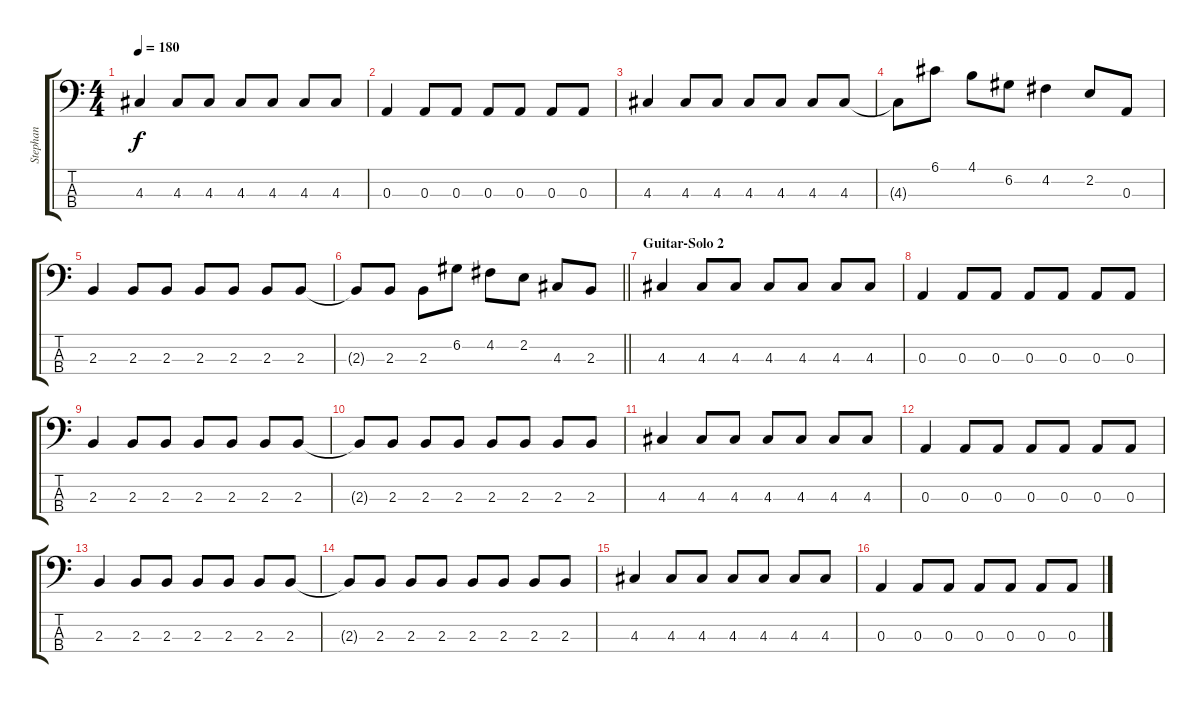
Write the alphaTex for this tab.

\track ("Stephan" "Stephan") {instrument electricbassfinger}
\staff {score tabs}
\tuning (G2 D2 A1 E1) {hide}
\ts (4 4)
\tempo 180
\clef f4
\ks c
4.3.4{dy f} 4.3.8 4.3.8 4.3.8 4.3.8 4.3.8 4.3.8 |
0.3.4 0.3.8 0.3.8 0.3.8 0.3.8 0.3.8 0.3.8 |
4.3.4 4.3.8 4.3.8 4.3.8 4.3.8 4.3.8 4.3.8 |
4.3{t}.8 6.1.8 4.1.8 6.2.8 4.2.4 2.2.8 0.3.8 |
2.3.4 2.3.8 2.3.8 2.3.8 2.3.8 2.3.8 2.3.8 |
\barLineRight lightlight
2.3{t}.8 2.3.8 2.3.8 6.2.8 4.2.8 2.2.8 4.3.8 2.3.8 |
\section ("" "Guitar-Solo 2")
4.3.4 4.3.8 4.3.8 4.3.8 4.3.8 4.3.8 4.3.8 |
0.3.4 0.3.8 0.3.8 0.3.8 0.3.8 0.3.8 0.3.8 |
2.3.4 2.3.8 2.3.8 2.3.8 2.3.8 2.3.8 2.3.8 |
2.3{t}.8 2.3.8 2.3.8 2.3.8 2.3.8 2.3.8 2.3.8 2.3.8 |
4.3.4 4.3.8 4.3.8 4.3.8 4.3.8 4.3.8 4.3.8 |
0.3.4 0.3.8 0.3.8 0.3.8 0.3.8 0.3.8 0.3.8 |
2.3.4 2.3.8 2.3.8 2.3.8 2.3.8 2.3.8 2.3.8 |
2.3{t}.8 2.3.8 2.3.8 2.3.8 2.3.8 2.3.8 2.3.8 2.3.8 |
4.3.4 4.3.8 4.3.8 4.3.8 4.3.8 4.3.8 4.3.8 |
0.3.4 0.3.8 0.3.8 0.3.8 0.3.8 0.3.8 0.3.8
